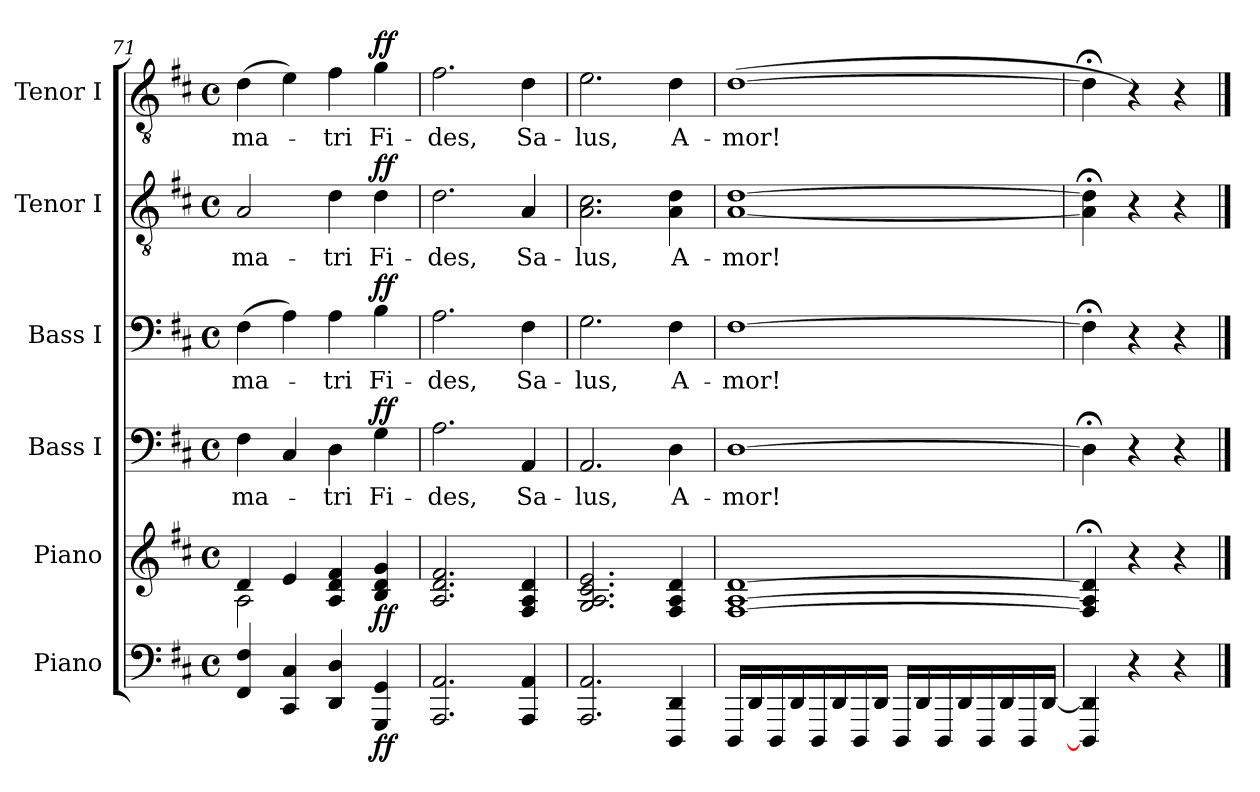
**kern	**dynam	**kern	**dynam	**kern	**text	**dynam	**kern	**text	**dynam	**kern	**text	**dynam	**kern	**text	**dynam
*part6	*part6	*part5	*part5	*part4	*part4	*part4	*part3	*part3	*part3	*part2	*part2	*part2	*part1	*part1	*part1
*staff6	*staff6	*staff5	*staff5	*staff4	*staff4	*staff4	*staff3	*staff3	*staff3	*staff2	*staff2	*staff2	*staff1	*staff1	*staff1
*I"Piano	*	*I"Piano	*	*I"Bass I	*	*	*I"Bass I	*	*	*I"Tenor I	*	*	*I"Tenor I	*	*
*	*	*	*	*I'B	*	*	*I'B	*	*	*I'T	*	*	*I'T	*	*
*clefF4	*	*clefG2	*	*clefF4	*	*	*clefF4	*	*	*clefGv2	*	*	*clefGv2	*	*
*k[f#c#]	*	*k[f#c#]	*	*k[f#c#]	*	*	*k[f#c#]	*	*	*k[f#c#]	*	*	*k[f#c#]	*	*
*D:	*	*D:	*	*D:	*	*	*D:	*	*	*D:	*	*	*D:	*	*
*M4/4	*	*M4/4	*	*M4/4	*	*	*M4/4	*	*	*M4/4	*	*	*M4/4	*	*
*met(c)	*	*met(c)	*	*met(c)	*	*	*met(c)	*	*	*met(c)	*	*	*met(c)	*	*
=71	=71	=71	=71	=71	=71	=71	=71	=71	=71	=71	=71	=71	=71	=71	=71
*	*	*^	*	*	*	*	*	*	*	*	*	*	*	*	*
!	!	!	!	!	!	!LO:LY:b	!	!	!LO:LY:b	!	!	!LO:LY:b	!	!	!LO:LY:b	!
4FF# 4F#	.	4d	2A\	.	4F#	-ma-	.	(>4F#	ma-	.	2A	-ma-	.	(>4d	ma-	.
4CC# 4C#	.	4e	.	.	4C#	.	.	4A)	.	.	.	.	.	4e)	.	.
!	!	!	!	!	!	!LO:LY:b	!	!	!LO:LY:b	!	!	!LO:LY:b	!	!	!LO:LY:b	!
4DD 4D	.	4A 4d 4f#	2ryy	.	4D	tri	.	4A	tri	.	4d	-tri	.	4f#	tri	.
!	!LO:DY:b	!	!	!LO:DY:b	!	!LO:LY:b	!LO:DY:b	!	!LO:LY:b	!LO:DY:b	!	!LO:LY:b	!LO:DY:b	!	!LO:LY:b	!LO:DY:b
4GGG 4GG	ff	4B 4d 4g	.	ff	4G	Fi-	ff	4B	Fi-	ff	4d	Fi-	ff	4g	Fi-	ff
=72	=72	=72	=72	=72	=72	=72	=72	=72	=72	=72	=72	=72	=72	=72	=72	=72
!	!	!	!	!	!	!LO:LY:b	!	!	!LO:LY:b	!	!	!LO:LY:b	!	!	!LO:LY:b	!
2.AAA 2.AA	.	2.A 2.d 2.f#	1ryy	.	2.A	-des,	.	2.A	-des,	.	2.d	-des,	.	2.f#	-des,	.
!	!	!	!	!	!	!LO:LY:b	!	!	!LO:LY:b	!	!	!LO:LY:b	!	!	!LO:LY:b	!
4AAA 4AA	.	4F# 4A 4d	.	.	4AA	Sa-	.	4F#	Sa-	.	4A	Sa-	.	4d	Sa-	.
=73	=73	=73	=73	=73	=73	=73	=73	=73	=73	=73	=73	=73	=73	=73	=73	=73
!	!	!	!	!	!	!LO:LY:b	!	!	!LO:LY:b	!	!	!LO:LY:b	!	!	!LO:LY:b	!
2.AAA 2.AA	.	2.G 2.A 2.c# 2.e	1ryy	.	2.AA	-lus,	.	2.G	-lus,	.	2.A 2.c#	-lus,	.	2.e	-lus,	.
!	!	!	!	!	!	!LO:LY:b	!	!	!LO:LY:b	!	!	!LO:LY:b	!	!	!LO:LY:b	!
4DDD 4DD	.	4F# 4A 4d	.	.	4D	A-	.	4F#	A-	.	4A 4d	A-	.	4d	A-	.
=74	=74	=74	=74	=74	=74	=74	=74	=74	=74	=74	=74	=74	=74	=74	=74	=74
!	!	!	!	!	!	!LO:LY:b	!	!	!LO:LY:b	!	!	!LO:LY:b	!	!	!LO:LY:b	!
16DDDLL	.	[1F# [1A [1d	1ryy	.	[1D	mor!	.	[1F#	-mor!	.	[1A [1d	mor!	.	(>[1d	-mor!	.
16DD	.	.	.	.	.	.	.	.	.	.	.	.	.	.	.	.
16DDD	.	.	.	.	.	.	.	.	.	.	.	.	.	.	.	.
16DD	.	.	.	.	.	.	.	.	.	.	.	.	.	.	.	.
16DDD	.	.	.	.	.	.	.	.	.	.	.	.	.	.	.	.
16DD	.	.	.	.	.	.	.	.	.	.	.	.	.	.	.	.
16DDD	.	.	.	.	.	.	.	.	.	.	.	.	.	.	.	.
16DDJJ	.	.	.	.	.	.	.	.	.	.	.	.	.	.	.	.
16DDDLL	.	.	.	.	.	.	.	.	.	.	.	.	.	.	.	.
16DD	.	.	.	.	.	.	.	.	.	.	.	.	.	.	.	.
16DDD	.	.	.	.	.	.	.	.	.	.	.	.	.	.	.	.
16DD	.	.	.	.	.	.	.	.	.	.	.	.	.	.	.	.
16DDD	.	.	.	.	.	.	.	.	.	.	.	.	.	.	.	.
16DD	.	.	.	.	.	.	.	.	.	.	.	.	.	.	.	.
16DDD	.	.	.	.	.	.	.	.	.	.	.	.	.	.	.	.
[16DDJJ	.	.	.	.	.	.	.	.	.	.	.	.	.	.	.	.
=75	=75	=75	=75	=75	=75	=75	=75	=75	=75	=75	=75	=75	=75	=75	=75	=75
4DDD] 4DD]	.	4F#];< 4A];< 4d];<	2.ryy	.	4D;<]	.	.	4F#;<]	.	.	4A];< 4d];<	.	.	4d;<]	.	.
4r	.	4r	.	.	4r	.	.	4r	.	.	4r	.	.	4r)	.	.
4r	.	4r	.	.	4r	.	.	4r	.	.	4r	.	.	4r	.	.
*	*	*v	*v	*	*	*	*	*	*	*	*	*	*	*	*	*
==	==	==	==	==	==	==	==	==	==	==	==	==	==	==	==
*-	*-	*-	*-	*-	*-	*-	*-	*-	*-	*-	*-	*-	*-	*-	*-
